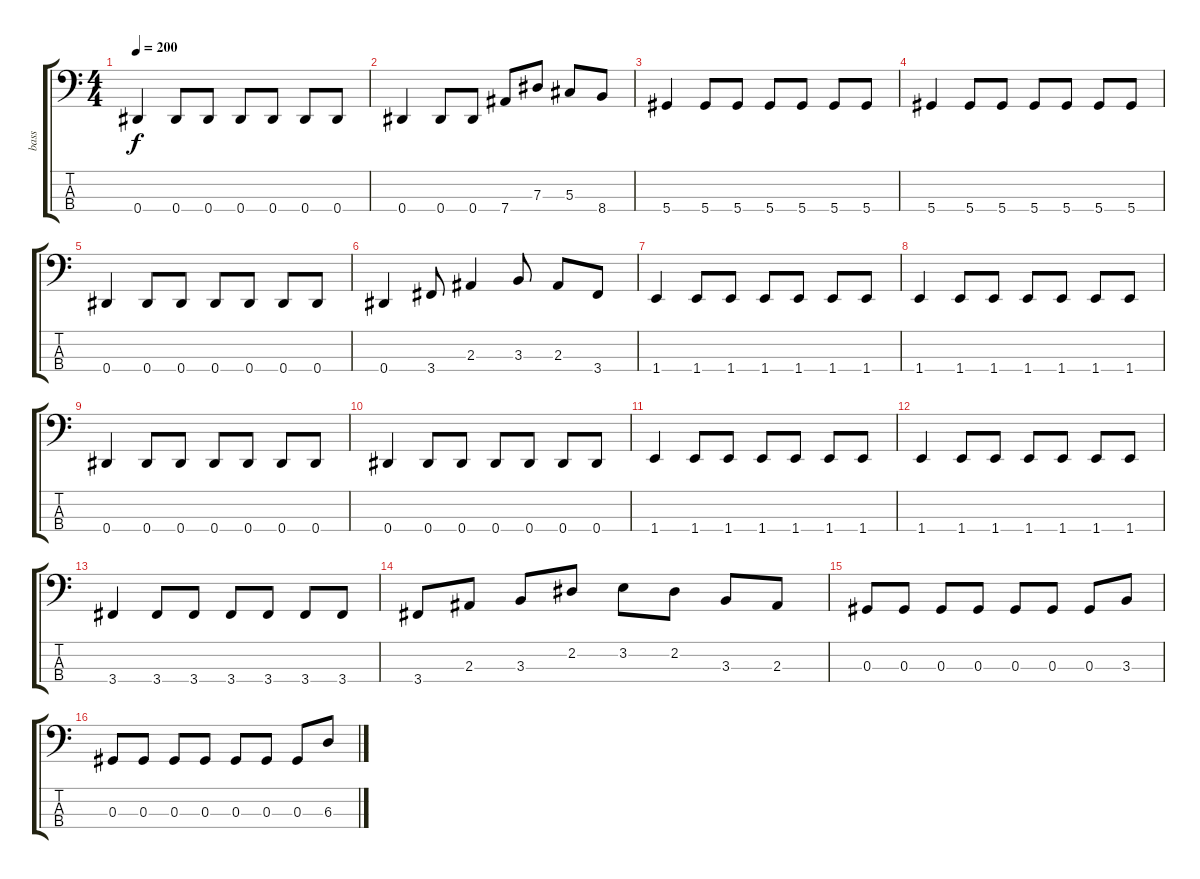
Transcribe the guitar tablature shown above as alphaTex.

\track ("bass" "bass") {instrument electricbasspick}
\staff {score tabs}
\tuning (Gb2 Db2 Ab1 Eb1) {hide}
\ts (4 4)
\tempo 200
\clef f4
\ks c
0.4.4{dy f} 0.4.8 0.4.8 0.4.8 0.4.8 0.4.8 0.4.8 |
0.4.4 0.4.8 0.4.8 7.4.8 7.3.8 5.3.8 8.4.8 |
5.4.4 5.4.8 5.4.8 5.4.8 5.4.8 5.4.8 5.4.8 |
5.4.4 5.4.8 5.4.8 5.4.8 5.4.8 5.4.8 5.4.8 |
0.4.4 0.4.8 0.4.8 0.4.8 0.4.8 0.4.8 0.4.8 |
0.4.4 3.4.8 2.3.4 3.3.8 2.3.8 3.4.8 |
1.4.4 1.4.8 1.4.8 1.4.8 1.4.8 1.4.8 1.4.8 |
1.4.4 1.4.8 1.4.8 1.4.8 1.4.8 1.4.8 1.4.8 |
0.4.4 0.4.8 0.4.8 0.4.8 0.4.8 0.4.8 0.4.8 |
0.4.4 0.4.8 0.4.8 0.4.8 0.4.8 0.4.8 0.4.8 |
1.4.4 1.4.8 1.4.8 1.4.8 1.4.8 1.4.8 1.4.8 |
1.4.4 1.4.8 1.4.8 1.4.8 1.4.8 1.4.8 1.4.8 |
3.4.4 3.4.8 3.4.8 3.4.8 3.4.8 3.4.8 3.4.8 |
3.4.8 2.3.8 3.3.8 2.2.8 3.2.8 2.2.8 3.3.8 2.3.8 |
0.3.8 0.3.8 0.3.8 0.3.8 0.3.8 0.3.8 0.3.8 3.3.8 |
0.3.8 0.3.8 0.3.8 0.3.8 0.3.8 0.3.8 0.3.8 6.3.8
